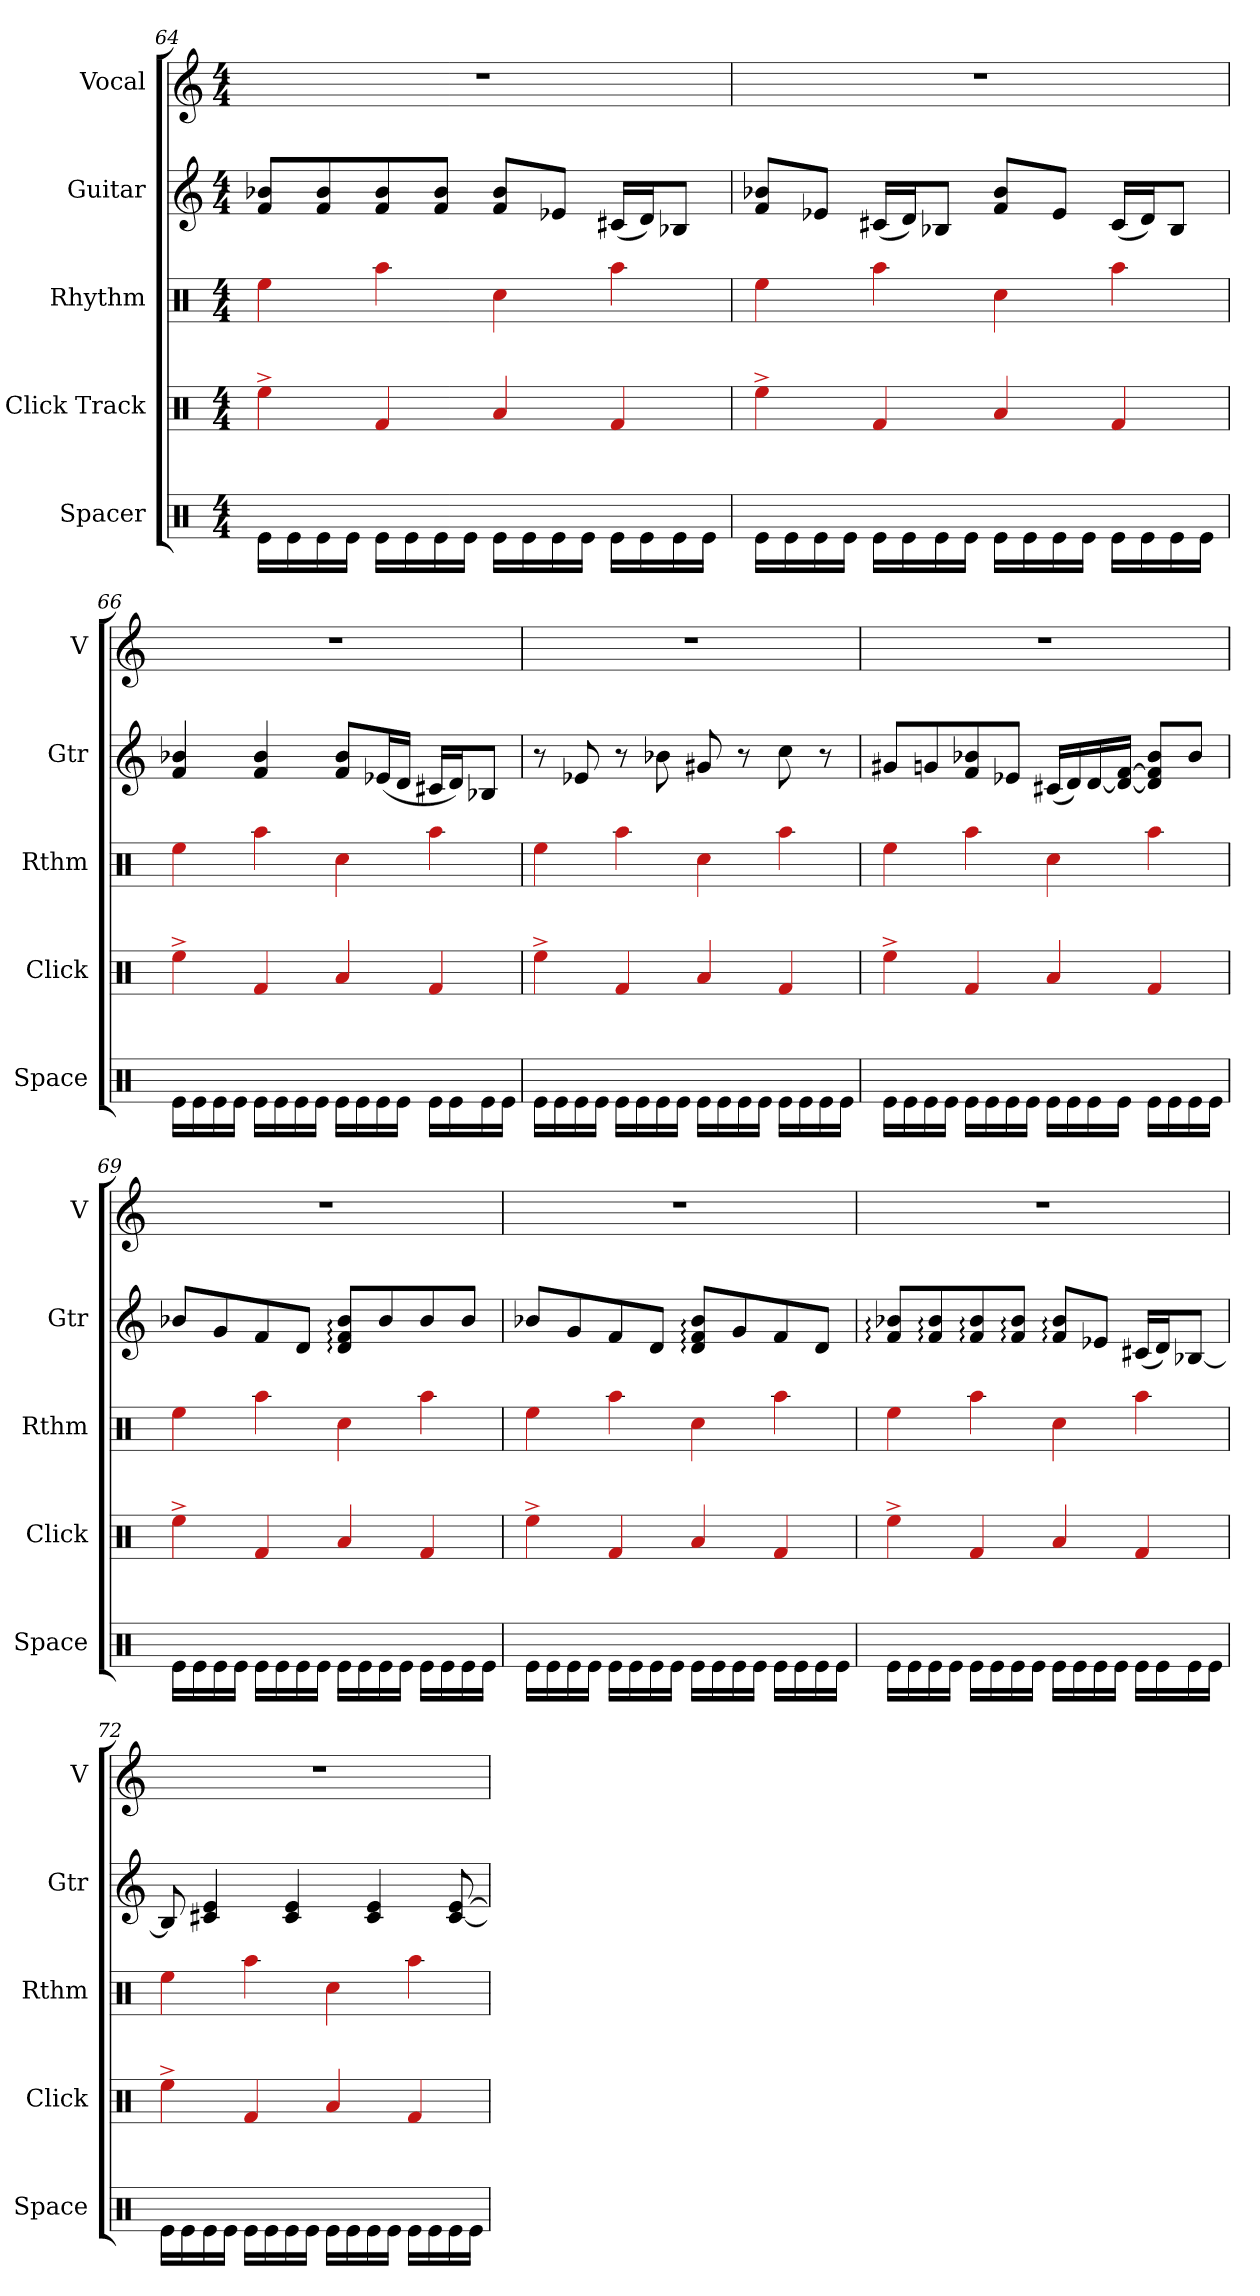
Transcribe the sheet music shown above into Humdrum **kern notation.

**kern	**kern	**kern	**kern	**kern
*part5	*part4	*part3	*part2	*part1
*staff5	*staff4	*staff3	*staff2	*staff1
*I"Spacer	*I"Click Track	*I"Rhythm	*I"Guitar	*I"Vocal
*I'Space	*I'Click	*I'Rthm	*I'Gtr	*I'V
!!LO:LB:g=z
*clefX	*clefX	*clefX	*clefG2	*clefG2
*k[]	*k[]	*k[]	*k[]	*k[]
*M4/4	*M4/4	*M4/4	*M4/4	*M4/4
=64	=64	=64	=64	=64
16Re\LL	4ee^\	4ee\	8f/ 8b-X/L	1r
16Re\	.	.	.	.
16Re\	.	.	8f/ 8b-/	.
16Re\JJ	.	.	.	.
16Re\LL	4f/	4aa\	8f/ 8b-/	.
16Re\	.	.	.	.
16Re\	.	.	8f/ 8b-/J	.
16Re\JJ	.	.	.	.
16Re\LL	4a/	4cc\	8f/ 8b-/L	.
16Re\	.	.	.	.
16Re\	.	.	8e-X/J	.
16Re\JJ	.	.	.	.
16Re\LL	4f/	4aa\	(16c#X/LL	.
16Re\	.	.	16d/J)	.
16Re\	.	.	8B-X/J	.
16Re\JJ	.	.	.	.
!!LO:PB:g=z
=65	=65	=65	=65	=65
16Re\LL	4ee^\	4ee\	8f/ 8b-X/L	1r
16Re\	.	.	.	.
16Re\	.	.	8e-X/J	.
16Re\JJ	.	.	.	.
16Re\LL	4f/	4aa\	(16c#X/LL	.
16Re\	.	.	16d/J)	.
16Re\	.	.	8B-X/J	.
16Re\JJ	.	.	.	.
16Re\LL	4a/	4cc\	8f/ 8b-/L	.
16Re\	.	.	.	.
16Re\	.	.	8e-/J	.
16Re\JJ	.	.	.	.
16Re\LL	4f/	4aa\	(16c#/LL	.
16Re\	.	.	16d/J)	.
16Re\	.	.	8B-/J	.
16Re\JJ	.	.	.	.
!!LO:LB:g=z
=66	=66	=66	=66	=66
16Re\LL	4ee^\	4ee\	4f/ 4b-X/	1r
16Re\	.	.	.	.
16Re\	.	.	.	.
16Re\JJ	.	.	.	.
16Re\LL	4f/	4aa\	4f/ 4b-/	.
16Re\	.	.	.	.
16Re\	.	.	.	.
16Re\JJ	.	.	.	.
16Re\LL	4a/	4cc\	8f/ 8b-/L	.
16Re\	.	.	.	.
16Re\	.	.	(16e-X/L	.
16Re\JJ	.	.	16d/JJ	.
16Re\LL	4f/	4aa\	16c#X/LL	.
16Re\	.	.	16d/J)	.
16Re\	.	.	8B-X/J	.
16Re\JJ	.	.	.	.
!!LO:PB:g=z
=67	=67	=67	=67	=67
16Re\LL	4ee^\	4ee\	8r	1r
16Re\	.	.	.	.
16Re\	.	.	8e-X/	.
16Re\JJ	.	.	.	.
16Re\LL	4f/	4aa\	8r	.
16Re\	.	.	.	.
16Re\	.	.	8b-X\	.
16Re\JJ	.	.	.	.
16Re\LL	4a/	4cc\	8g#X/	.
16Re\	.	.	.	.
16Re\	.	.	8r	.
16Re\JJ	.	.	.	.
16Re\LL	4f/	4aa\	8cc\	.
16Re\	.	.	.	.
16Re\	.	.	8r	.
16Re\JJ	.	.	.	.
!!LO:LB:g=z
=68	=68	=68	=68	=68
16Re\LL	4ee^\	4ee\	8g#X/L	1r
16Re\	.	.	.	.
16Re\	.	.	8gn/	.
16Re\JJ	.	.	.	.
16Re\LL	4f/	4aa\	8f/ 8b-X/	.
16Re\	.	.	.	.
16Re\	.	.	8e-X/J	.
16Re\JJ	.	.	.	.
16Re\LL	4a/	4cc\	(16c#X/LL	.
16Re\	.	.	16d/)	.
16Re\	.	.	[16d/	.
16Re\JJ	.	.	16d/_ [16f/JJ	.
16Re\LL	4f/	4aa\	8d/] 8f/] 8b-/L	.
16Re\	.	.	.	.
16Re\	.	.	8b-/J	.
16Re\JJ	.	.	.	.
!!LO:PB:g=z
=69	=69	=69	=69	=69
16Re\LL	4ee^\	4ee\	8b-X/L	1r
16Re\	.	.	.	.
16Re\	.	.	8g/	.
16Re\JJ	.	.	.	.
16Re\LL	4f/	4aa\	8f/	.
16Re\	.	.	.	.
16Re\	.	.	8d/J	.
16Re\JJ	.	.	.	.
16Re\LL	4a/	4cc\	8d/: 8f/: 8b-/:L	.
16Re\	.	.	.	.
16Re\	.	.	8b-/	.
16Re\JJ	.	.	.	.
16Re\LL	4f/	4aa\	8b-/	.
16Re\	.	.	.	.
16Re\	.	.	8b-/J	.
16Re\JJ	.	.	.	.
!!LO:LB:g=z
=70	=70	=70	=70	=70
16Re\LL	4ee^\	4ee\	8b-X/L	1r
16Re\	.	.	.	.
16Re\	.	.	8g/	.
16Re\JJ	.	.	.	.
16Re\LL	4f/	4aa\	8f/	.
16Re\	.	.	.	.
16Re\	.	.	8d/J	.
16Re\JJ	.	.	.	.
16Re\LL	4a/	4cc\	8d/: 8f/: 8b-/:L	.
16Re\	.	.	.	.
16Re\	.	.	8g/	.
16Re\JJ	.	.	.	.
16Re\LL	4f/	4aa\	8f/	.
16Re\	.	.	.	.
16Re\	.	.	8d/J	.
16Re\JJ	.	.	.	.
!!LO:PB:g=z
=71	=71	=71	=71	=71
16Re\LL	4ee^\	4ee\	8f/: 8b-X/:L	1r
16Re\	.	.	.	.
16Re\	.	.	8f/: 8b-/:	.
16Re\JJ	.	.	.	.
16Re\LL	4f/	4aa\	8f/: 8b-/:	.
16Re\	.	.	.	.
16Re\	.	.	8f/: 8b-/:J	.
16Re\JJ	.	.	.	.
16Re\LL	4a/	4cc\	8f/: 8b-/:L	.
16Re\	.	.	.	.
16Re\	.	.	8e-X/J	.
16Re\JJ	.	.	.	.
16Re\LL	4f/	4aa\	(16c#X/LL	.
16Re\	.	.	16d/J)	.
16Re\	.	.	[8B-X/J	.
16Re\JJ	.	.	.	.
!!LO:LB:g=z
=72	=72	=72	=72	=72
16Re\LL	4ee^\	4ee\	8B-/]	1r
16Re\	.	.	.	.
16Re\	.	.	4c#X/ 4e/	.
16Re\JJ	.	.	.	.
16Re\LL	4f/	4aa\	.	.
16Re\	.	.	.	.
16Re\	.	.	4c#/ 4e/	.
16Re\JJ	.	.	.	.
16Re\LL	4a/	4cc\	.	.
16Re\	.	.	.	.
16Re\	.	.	4c#/ 4e/	.
16Re\JJ	.	.	.	.
16Re\LL	4f/	4aa\	.	.
16Re\	.	.	.	.
16Re\	.	.	[8c#/ [8e/	.
16Re\JJ	.	.	.	.
=	=	=	=	=
*-	*-	*-	*-	*-
